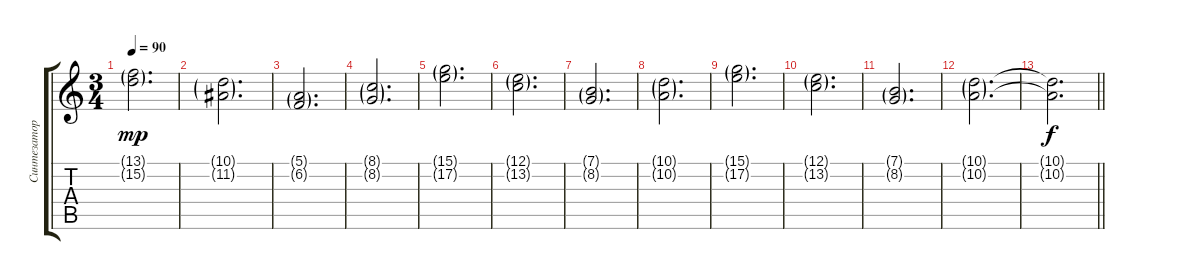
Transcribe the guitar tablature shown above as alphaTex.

\track ("Синтезатор 1" "Синтезатор") {instrument stringensemble1}
\staff {score tabs}
\tuning (E4 B3 G3 D3 A2 E2) {hide}
\ts (3 4)
\tempo 90
\clef g2
\ks c
(13.1{g} 15.2{g}).2{d dy mp} |
(10.1{g} 11.2{g}).2{d} |
(5.1{g} 6.2{g}).2{d} |
(8.1{g} 8.2{g}).2{d} |
(15.1{g} 17.2{g}).2{d} |
(12.1{g} 13.2{g}).2{d} |
(7.1{g} 8.2{g}).2{d} |
(10.1{g} 10.2{g}).2{d} |
(15.1{g} 17.2{g}).2{d} |
(12.1{g} 13.2{g}).2{d} |
(7.1{g} 8.2{g}).2{d} |
(10.1{g} 10.2{g}).2{d} |
\barLineRight lightlight
(10.1{t} 10.2{t}).2{d dy f}
